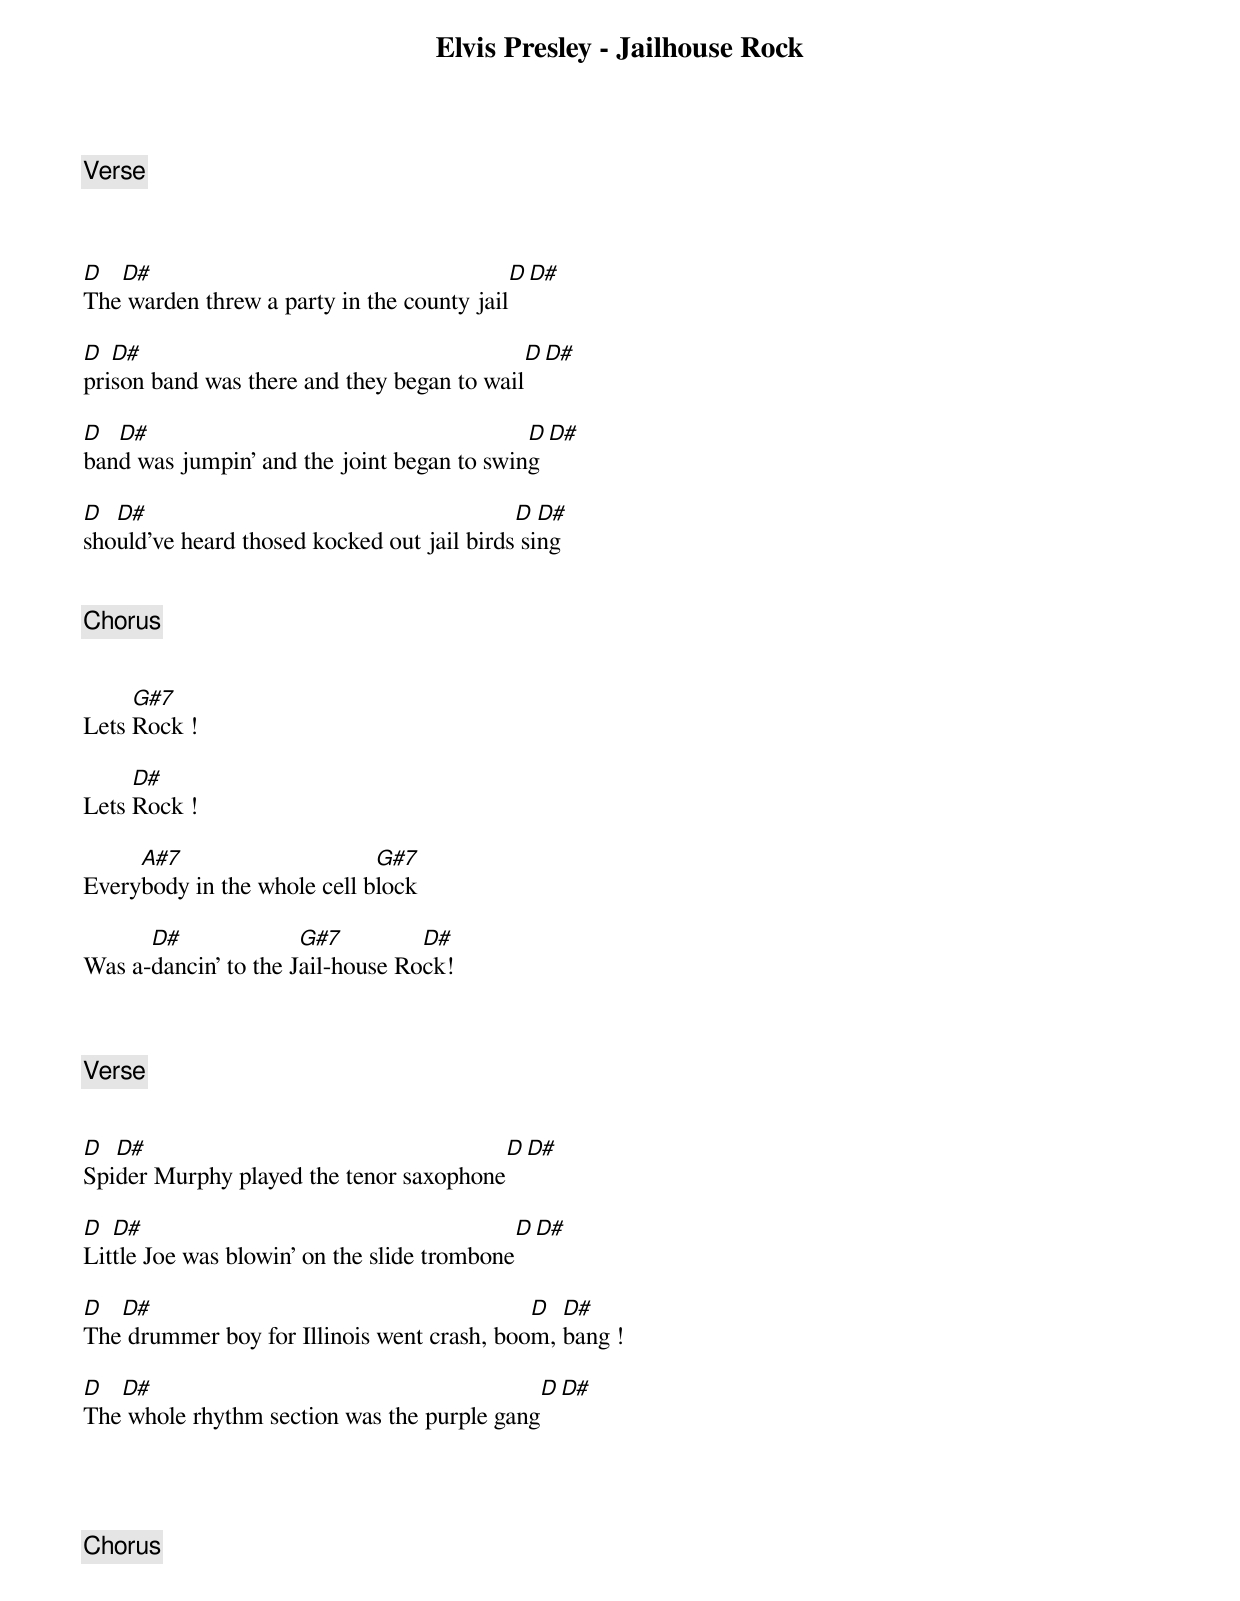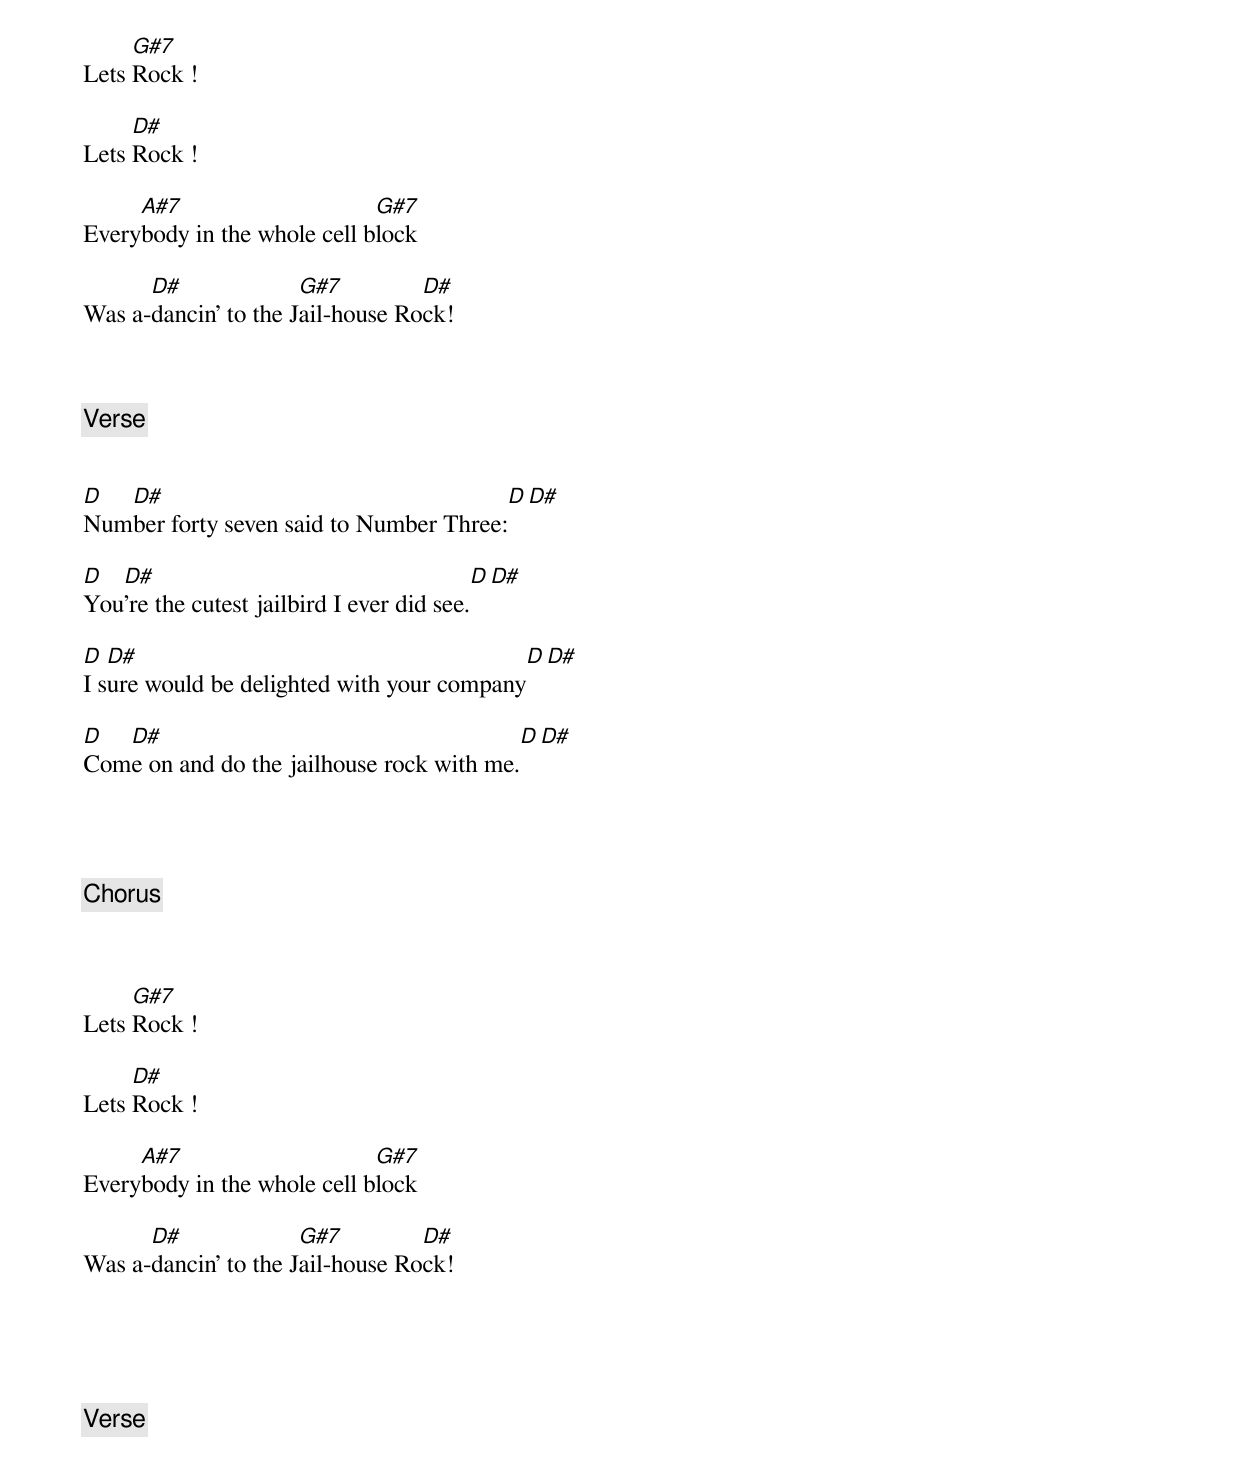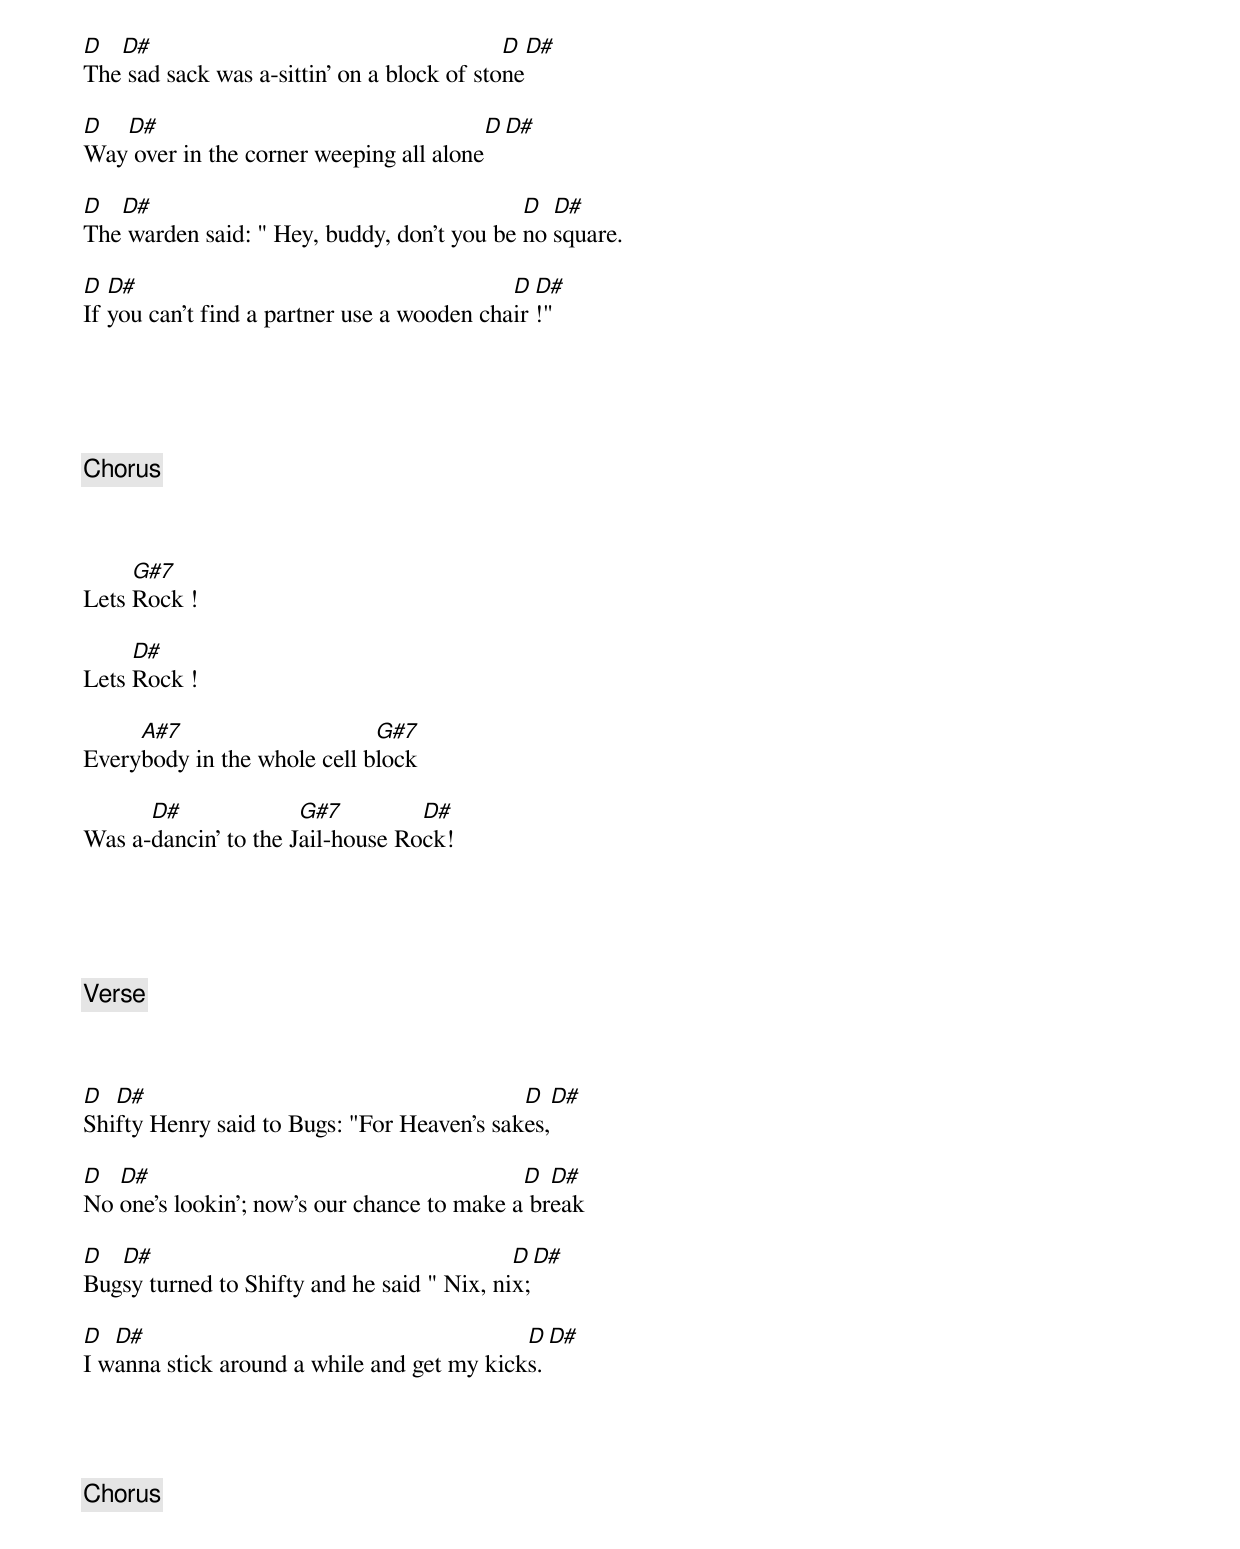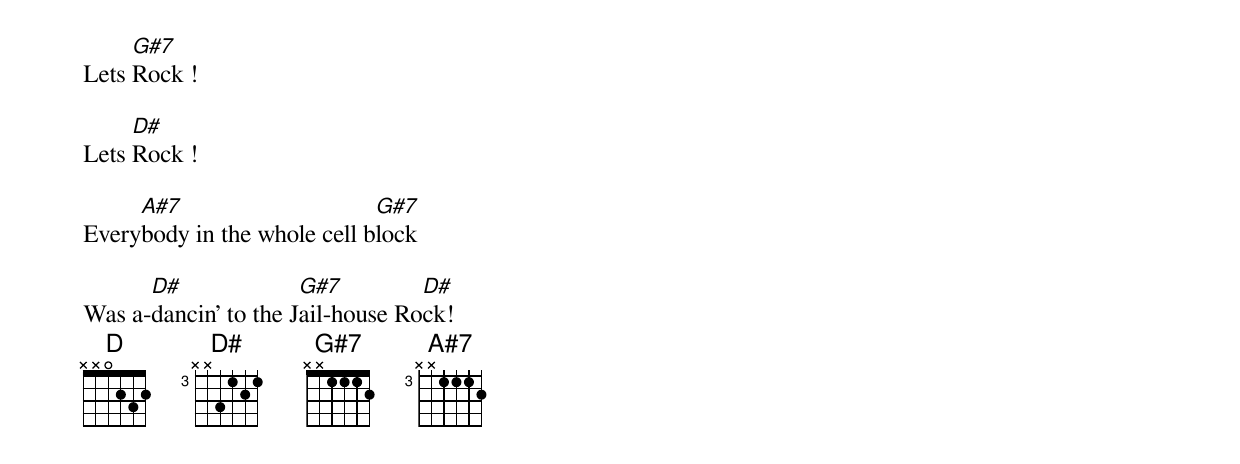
Elvis Presley - Jailhouse Rock

[Verse]



D  D#                                       D  D#
The warden threw a party in the county jail

D  D#                                       D  D#
prison band was there and they began to wail

D  D#                                       D  D#
band was jumpin' and the joint began to swing

D  D#                                       D  D#
should've heard thosed kocked out jail birds sing


[Chorus]


     G#7
Lets Rock !

     D#
Lets Rock !

     A#7                     G#7
Everybody in the whole cell block

      D#              G#7         D#
Was a-dancin' to the Jail-house Rock!



[Verse]


D  D#                                       D  D#
Spider Murphy played the tenor saxophone

D  D#                                       D  D#
Little Joe was blowin' on the slide trombone

D  D#                                       D  D#
The drummer boy for Illinois went crash, boom, bang !

D  D#                                       D  D#
The whole rhythm section was the purple gang




[Chorus]



     G#7
Lets Rock !

     D#
Lets Rock !

     A#7                     G#7
Everybody in the whole cell block

      D#              G#7         D#
Was a-dancin' to the Jail-house Rock!



[Verse]


D  D#                                       D  D#
Number forty seven said to Number Three:

D  D#                                       D  D#
You're the cutest jailbird I ever did see.

D  D#                                       D  D#
I sure would be delighted with your company

D  D#                                       D  D#
Come on and do the jailhouse rock with me.




[Chorus]



     G#7
Lets Rock !

     D#
Lets Rock !

     A#7                     G#7
Everybody in the whole cell block

      D#              G#7         D#
Was a-dancin' to the Jail-house Rock!





[Verse]



D  D#                                       D  D#
The sad sack was a-sittin' on a block of stone

D  D#                                       D  D#
Way over in the corner weeping all alone

D  D#                                       D  D#
The warden said: " Hey, buddy, don't you be no square.

D  D#                                       D  D#
If you can't find a partner use a wooden chair !"





[Chorus]



     G#7
Lets Rock !

     D#
Lets Rock !

     A#7                     G#7
Everybody in the whole cell block

      D#              G#7         D#
Was a-dancin' to the Jail-house Rock!





[Verse]



D  D#                                       D  D#
Shifty Henry said to Bugs: "For Heaven's sakes,

D  D#                                       D  D#
No one's lookin'; now's our chance to make a break

D  D#                                       D  D#
Bugsy turned to Shifty and he said " Nix, nix;

D  D#                                       D  D#
I wanna stick around a while and get my kicks.




[Chorus]



     G#7
Lets Rock !

     D#
Lets Rock !

     A#7                     G#7
Everybody in the whole cell block

      D#              G#7         D#
Was a-dancin' to the Jail-house Rock!
